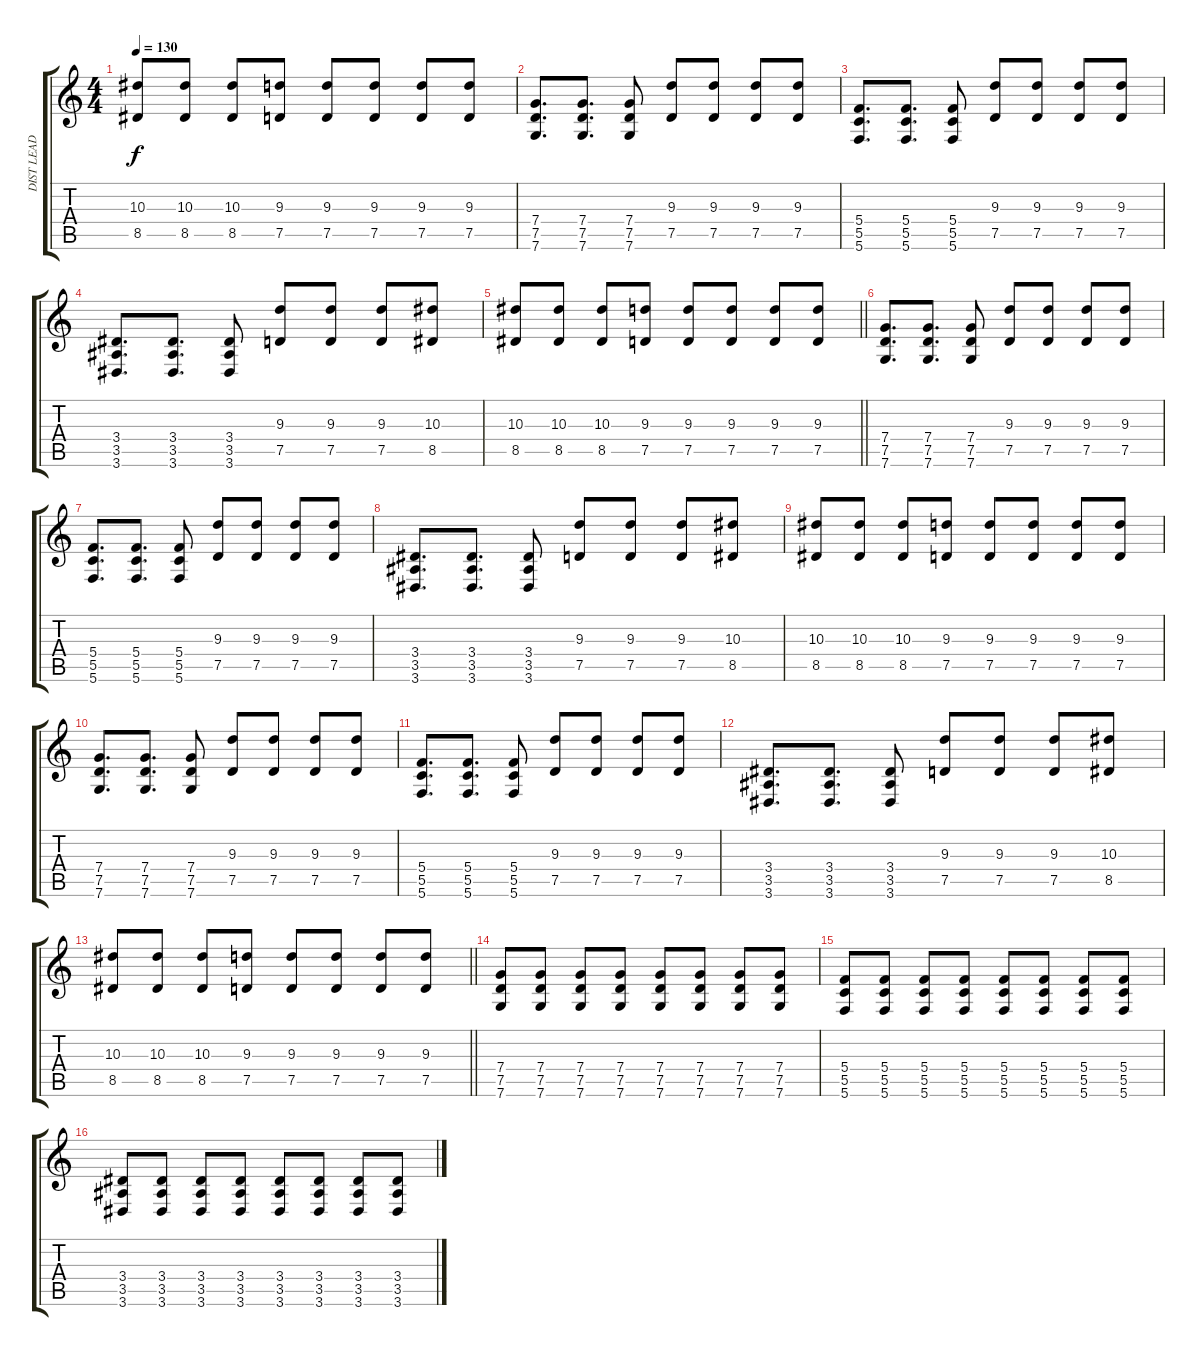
\track ("DIST LEAD" "DIST LEAD") {instrument distortionguitar}
\staff {score tabs}
\tuning (D4 A3 F3 C3 G2 C2) {hide}
\ts (4 4)
\tempo 130
\clef g2
\ks c
(10.3 8.5).8{dy f} (10.3 8.5).8 (10.3 8.5).8 (9.3 7.5).8 (9.3 7.5).8 (9.3 7.5).8 (9.3 7.5).8 (9.3 7.5).8 |
(7.4 7.5 7.6).8{d} (7.4 7.5 7.6).8{d} (7.4 7.5 7.6).8 (9.3 7.5).8 (9.3 7.5).8 (9.3 7.5).8 (9.3 7.5).8 |
(5.4 5.5 5.6).8{d} (5.4 5.5 5.6).8{d} (5.4 5.5 5.6).8 (9.3 7.5).8 (9.3 7.5).8 (9.3 7.5).8 (9.3 7.5).8 |
(3.4 3.5 3.6).8{d} (3.4 3.5 3.6).8{d} (3.4 3.5 3.6).8 (9.3 7.5).8 (9.3 7.5).8 (9.3 7.5).8 (10.3 8.5).8 |
\barLineRight lightlight
(10.3 8.5).8 (10.3 8.5).8 (10.3 8.5).8 (9.3 7.5).8 (9.3 7.5).8 (9.3 7.5).8 (9.3 7.5).8 (9.3 7.5).8 |
\section ("" "")
(7.4 7.5 7.6).8{d} (7.4 7.5 7.6).8{d} (7.4 7.5 7.6).8 (9.3 7.5).8 (9.3 7.5).8 (9.3 7.5).8 (9.3 7.5).8 |
(5.4 5.5 5.6).8{d} (5.4 5.5 5.6).8{d} (5.4 5.5 5.6).8 (9.3 7.5).8 (9.3 7.5).8 (9.3 7.5).8 (9.3 7.5).8 |
(3.4 3.5 3.6).8{d} (3.4 3.5 3.6).8{d} (3.4 3.5 3.6).8 (9.3 7.5).8 (9.3 7.5).8 (9.3 7.5).8 (10.3 8.5).8 |
(10.3 8.5).8 (10.3 8.5).8 (10.3 8.5).8 (9.3 7.5).8 (9.3 7.5).8 (9.3 7.5).8 (9.3 7.5).8 (9.3 7.5).8 |
(7.4 7.5 7.6).8{d} (7.4 7.5 7.6).8{d} (7.4 7.5 7.6).8 (9.3 7.5).8 (9.3 7.5).8 (9.3 7.5).8 (9.3 7.5).8 |
(5.4 5.5 5.6).8{d} (5.4 5.5 5.6).8{d} (5.4 5.5 5.6).8 (9.3 7.5).8 (9.3 7.5).8 (9.3 7.5).8 (9.3 7.5).8 |
(3.4 3.5 3.6).8{d} (3.4 3.5 3.6).8{d} (3.4 3.5 3.6).8 (9.3 7.5).8 (9.3 7.5).8 (9.3 7.5).8 (10.3 8.5).8 |
\barLineRight lightlight
(10.3 8.5).8 (10.3 8.5).8 (10.3 8.5).8 (9.3 7.5).8 (9.3 7.5).8 (9.3 7.5).8 (9.3 7.5).8 (9.3 7.5).8 |
\section ("" "")
(7.4 7.5 7.6).8 (7.4 7.5 7.6).8 (7.4 7.5 7.6).8 (7.4 7.5 7.6).8 (7.4 7.5 7.6).8 (7.4 7.5 7.6).8 (7.4 7.5 7.6).8 (7.4 7.5 7.6).8 |
(5.4 5.5 5.6).8 (5.4 5.5 5.6).8 (5.4 5.5 5.6).8 (5.4 5.5 5.6).8 (5.4 5.5 5.6).8 (5.4 5.5 5.6).8 (5.4 5.5 5.6).8 (5.4 5.5 5.6).8 |
(3.4 3.5 3.6).8 (3.4 3.5 3.6).8 (3.4 3.5 3.6).8 (3.4 3.5 3.6).8 (3.4 3.5 3.6).8 (3.4 3.5 3.6).8 (3.4 3.5 3.6).8 (3.4 3.5 3.6).8
